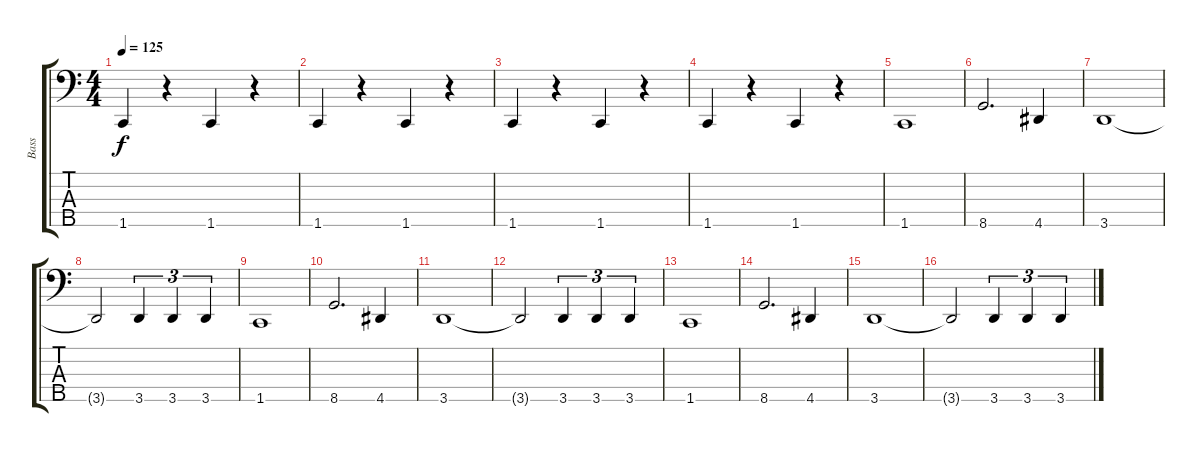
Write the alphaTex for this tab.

\track ("Bass" "Bass") {instrument electricbasspick}
\staff {score tabs}
\tuning (G2 D2 A1 E1 B0) {hide}
\ts (4 4)
\tempo 125
\clef f4
\ks c
1.5.4{dy f} r.4 1.5.4 r.4 |
1.5.4 r.4 1.5.4 r.4 |
1.5.4 r.4 1.5.4 r.4 |
1.5.4 r.4 1.5.4 r.4 |
1.5.1 |
8.5.2{d} 4.5.4 |
3.5.1 |
3.5{t}.2 3.5.4{tu (3 2)} 3.5.4{tu (3 2)} 3.5.4{tu (3 2)} |
1.5.1 |
8.5.2{d} 4.5.4 |
3.5.1 |
3.5{t}.2 3.5.4{tu (3 2)} 3.5.4{tu (3 2)} 3.5.4{tu (3 2)} |
1.5.1 |
8.5.2{d} 4.5.4 |
3.5.1 |
3.5{t}.2 3.5.4{tu (3 2)} 3.5.4{tu (3 2)} 3.5.4{tu (3 2)}
